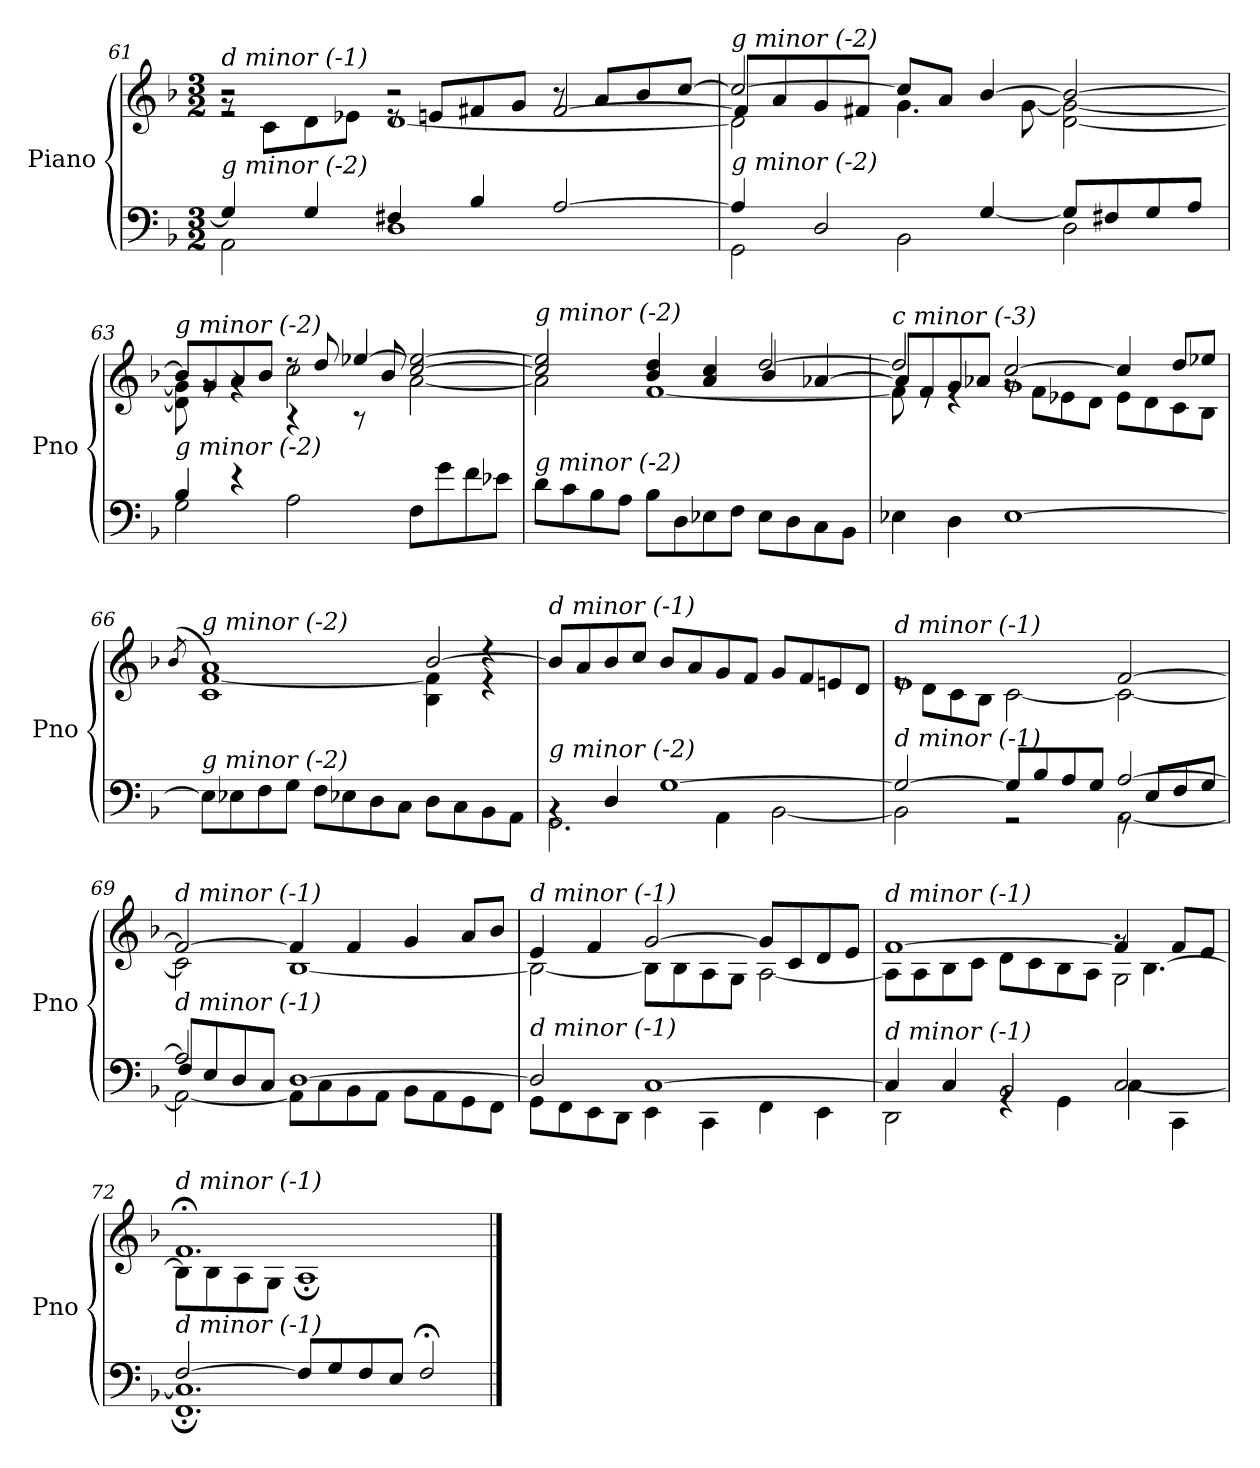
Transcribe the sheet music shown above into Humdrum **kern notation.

**kern	**kern
*part1	*part1
*staff2	*staff1
*I"Piano	*
*I'Pno	*
*clefF4	*clefG2
*k[b-]	*k[b-]
*M3/2	*M3/2
=61	=61
*^	*^
*	*	*	*^
!	!	!LO:TX:i:t=d minor (-1)	!	!
!LO:TX:i:t=g minor (-2)	!	!	!	!
4G/]	2AA\	2r	8rg	2re
.	.	.	8c\L	.
4G/	.	.	8d\	.
.	.	.	8e-X\J	.
4F#X/	1D	2r	[1d	8re
.	.	.	.	8en/L
4B-/	.	.	.	8f#X/
.	.	.	.	8g/J
[2A/	.	8r	.	[2f#/
.	.	8a/L	.	.
.	.	8b-/	.	.
.	.	[8cc/J	.	.
=62	=62	=62	=62	=62
*	*^	*	*	*
!	!	!	!LO:TX:i:t=g minor (-2)	!	!
!LO:TX:i:t=g minor (-2)	!	!	!	!	!
2ryy	4A/]	2GG\	2cc/_	2d\]	8f#/L]
.	.	.	.	.	8a/
.	2D/	.	.	.	8g/
.	.	.	.	.	8f#X/J
1ryy	.	2BB-\	8cc/L]	4.g\	1ryy
.	.	.	8a/J	.	.
.	[4G/	.	[4b-/	.	.
.	.	.	.	[8g\	.
.	8G/L]	2D\	2b-/_	[2d\ 2g\_	.
.	8F#X/	.	.	.	.
.	8G/	.	.	.	.
.	8A/J	.	.	.	.
!!LO:LB:g=z
=63	=63	=63	=63	=63	=63
*	*	*	*	*	*^
!	!	!	!LO:TX:i:t=g minor (-2)	!	!	!
!LO:TX:i:t=g minor (-2)	!	!	!	!	!	!
2ryy	4B-/	2G\	8b-/L]	8d\] 8g\]	2ryy	2ryy
.	.	.	8g/	8rg	.	.
.	4r	.	8a/	4rg	.	.
.	.	.	8b-/J	.	.	.
2ryy	2A\	1ryy	8rdd	2cc\	4rA	1ryy
.	.	.	8dd/	.	.	.
.	.	.	[4ee-X/	.	8rA	.
.	.	.	.	.	8b-/	.
2ryy	8F\L	.	[2cc/ 2ee-/_	[2a\	2ryy	.
.	8g\	.	.	.	.	.
.	8f\	.	.	.	.	.
.	8e-X\J	.	.	.	.	.
*	*v	*v	*	*	*	*
*	*	*	*	*v	*v
=64	=64	=64	=64	=64
!	!	!LO:TX:i:t=g minor (-2)	!	!
!LO:TX:i:t=g minor (-2)	!	!	!	!
1ryy	8d\L	2cc/] 2ee-/]	2a\]	1ryy
.	8c\	.	.	.
.	8B-\	.	.	.
.	8A\J	.	.	.
.	8B-\L	4b-/ 4dd/	[1f	.
.	8D\	.	.	.
.	8E-X\	4a/ 4cc/	.	.
.	8F\J	.	.	.
2ryy	8E-\L	[2dd/	.	4b-/
.	8D\	.	.	.
.	8C\	.	.	[4a-X/
.	8BB-\J	.	.	.
=65	=65	=65	=65	=65
!	!	!LO:TX:i:t=c minor (-3)	!	!
!LO:TX:i:t=g minor (-2)	!	!	!	!
*v	*v	*	*	*
4E-X\	2dd/]	8f\]	8a-/L]
.	.	8re	8f/
4D\	.	4re	8g/
.	.	.	8a-X/J
[1E-	[2cc/	8rg	1g
.	.	8f\L	.
.	.	8e-X\	.
.	.	8d\J	.
.	4cc/]	8e-\L	.
.	.	8d\	.
.	8dd/L	8c\	.
.	8ee-X/J	8B-\J	.
*	*v	*v	*v
!!LO:LB:g=z
=66	=66
.	(>8qb-/
*^	*^
*	*^	*	*^
*	*	*	*	*	*^
!	!	!	!LO:TX:i:t=g minor (-2)	!	!	!
!LO:TX:i:t=g minor (-2)	!	!	!	!	!	!
1ryy	1ryy	8E-\L]	1a)	1c [1f	8b-!yy	1ryy
.	.	8E-X\	.	.	2..a!yy	.
.	.	8F\	.	.	.	.
.	.	8G\J	.	.	.	.
.	.	8F\L	.	.	.	.
.	.	8E-X\	.	.	.	.
.	.	8D\	.	.	.	.
.	.	8C\J	.	.	.	.
4ryy	4ryy	8D\L	[2b-/	4B-\ 4f\]	4ryy	4ryy
.	.	8C\	.	.	.	.
4ryy	4ryy	8BB-\	.	4re	4ryy	4rdd
.	.	8AA\J	.	.	.	.
*	*	*	*v	*v	*v	*v
=67	=67	=67	=67
!	!	!	!LO:TX:i:t=d minor (-1)
!LO:TX:i:t=g minor (-2)	!	!	!
*	*v	*v	*
4rBB	2.GG\	8b-/L]
.	.	8a/
4D/	.	8b-/
.	.	8cc/J
[1G	.	8b-/L
.	.	8a/
.	4AA\	8g/
.	.	8f/J
.	[2BB-\	8g/L
.	.	8f/
.	.	8en/
.	.	8d/J
=68	=68	=68
*	*^	*^
*	*	*	*	*^
!	!	!	!LO:TX:i:t=d minor (-1)	!	!
!LO:TX:i:t=d minor (-1)	!	!	!	!	!
2G/_	2BB-\]	1ryy	1e	8re	1ryy
.	.	.	.	8d\L	.
.	.	.	.	8c\	.
.	.	.	.	8B-\J	.
8G/L]	2r	.	.	[2c\	.
8B-/	.	.	.	.	.
8A/	.	.	.	.	.
8G/J	.	.	.	.	.
[2A/	[2AA\	8rGG	[2f/	2c\_	2ryy
.	.	8E/L	.	.	.
.	.	8F/	.	.	.
.	.	8G/J	.	.	.
!!LO:LB:g=z	!!	!!
=69	=69	=69	=69	=69	=69
!	!	!	!LO:TX:i:t=d minor (-1)	!	!
!LO:TX:i:t=d minor (-1)	!	!	!	!	!
2A/]	2AA\_	8F/L	2f/_	2c\]	2ryy
.	.	8E/	.	.	.
.	.	8D/	.	.	.
.	.	8C/J	.	.	.
[1D	8AA\L]	1ryy	4f/]	[1B-	1ryy
.	8C\	.	.	.	.
.	8BB-\	.	4f/	.	.
.	8AA\J	.	.	.	.
.	8BB-\L	.	4g/	.	.
.	8AA\	.	.	.	.
.	8GG\	.	8a/L	.	.
.	8FF\J	.	8b-/J	.	.
*	*v	*v	*	*	*
*	*	*	*v	*v
=70	=70	=70	=70
!	!	!LO:TX:i:t=d minor (-1)	!
!LO:TX:i:t=d minor (-1)	!	!	!
2D/]	8GG\L	4e/	2B-\_
.	8FF\	.	.
.	8EE\	4f/	.
.	8DD\J	.	.
[1C	4EE\	[2g/	8B-\L]
.	.	.	8B-\
.	4CC\	.	8A\
.	.	.	8G\J
.	4FF\	8g/L]	[2A\
.	.	8c/	.
.	4EE\	8d/	.
.	.	8e/J	.
=71	=71	=71	=71
*	*^	*	*^
!	!	!	!LO:TX:i:t=d minor (-1)	!	!
!LO:TX:i:t=d minor (-1)	!	!	!	!	!
1ryy	4C/]	2DD\	[1f	8A\L]	1ryy
.	.	.	.	8A\	.
.	4C/	.	.	8B-\	.
.	.	.	.	8c\J	.
.	2BB-/	4rGG	.	8d\L	.
.	.	.	.	8c\	.
.	.	4GG\	.	8B-\	.
.	.	.	.	8A\J	.
2ryy	[2C/	4C\	4f/]	2G\	8rg
.	.	.	.	.	[4.B-\
.	.	4CC\	8f/L	.	.
.	.	.	8e/J	.	.
*	*v	*v	*	*	*
*	*	*	*v	*v
=72	=72	=72	=72
!	!	!LO:TX:i:t=d minor (-1)	!
!LO:TX:i:t=d minor (-1)	!	!	!
[2F/	1.FF; 1.C];	1.f;<	8B-\L]
.	.	.	8B-\
.	.	.	8A\
.	.	.	8G\J
8F/L]	.	.	1A;<
8G/	.	.	.
8F/	.	.	.
8E/J	.	.	.
2F;</	.	.	.
*v	*v	*	*
*	*v	*v
==	==
*-	*-
